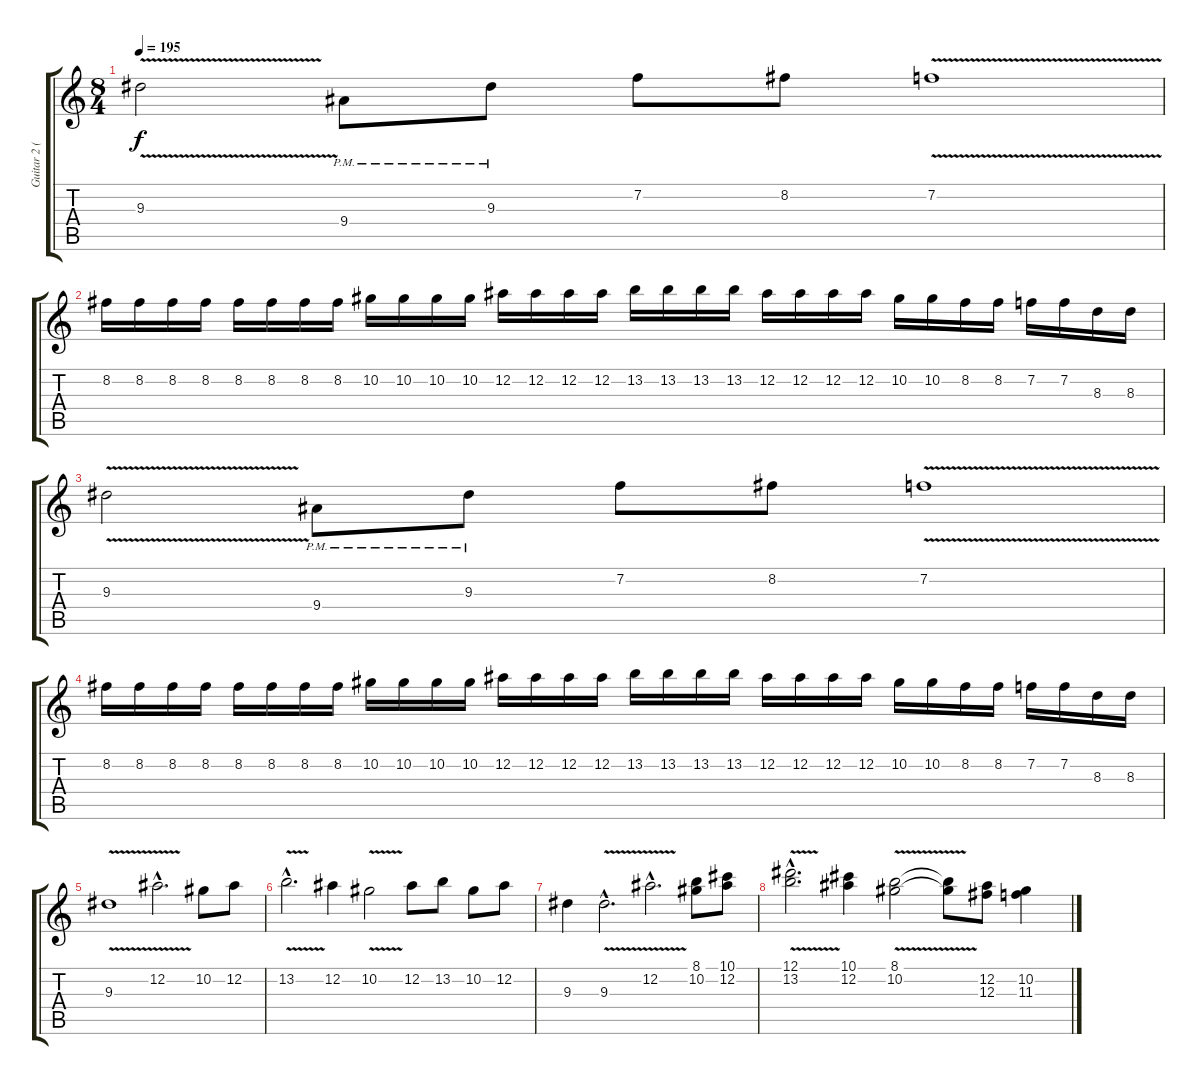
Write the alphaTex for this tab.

\track ("Guitar 2 (Henjo Richter)" "Guitar 2 (") {instrument distortionguitar}
\staff {score tabs}
\tuning (Eb4 Bb3 Gb3 Db3 Ab2 Eb2) {hide}
\ts (8 4)
\tempo 195
\clef g2
\ks c
9.3{v}.2{dy f instrument distortionguitar} 9.4{pm}.8 9.3{pm}.8 7.2.8 8.2.8 7.2{v}.1 |
8.2.16 8.2.16 8.2.16 8.2.16 8.2.16 8.2.16 8.2.16 8.2.16 10.2.16 10.2.16 10.2.16 10.2.16 12.2.16 12.2.16 12.2.16 12.2.16 13.2.16 13.2.16 13.2.16 13.2.16 12.2.16 12.2.16 12.2.16 12.2.16 10.2.16 10.2.16 8.2.16 8.2.16 7.2.16 7.2.16 8.3.16 8.3.16 |
9.3{v}.2 9.4{pm}.8 9.3{pm}.8 7.2.8 8.2.8 7.2{v}.1 |
8.2.16 8.2.16 8.2.16 8.2.16 8.2.16 8.2.16 8.2.16 8.2.16 10.2.16 10.2.16 10.2.16 10.2.16 12.2.16 12.2.16 12.2.16 12.2.16 13.2.16 13.2.16 13.2.16 13.2.16 12.2.16 12.2.16 12.2.16 12.2.16 10.2.16 10.2.16 8.2.16 8.2.16 7.2.16 7.2.16 8.3.16 8.3.16 |
9.3{v}.1 12.2{v hac}.2{d} 10.2.8 12.2.8 |
13.2{v hac}.2{d} 12.2.4 10.2{v}.2 12.2.8 13.2.8 10.2.8 12.2.8 |
9.3.4 9.3{v hac}.2{d} 12.2{v hac}.2{d} (8.1 10.2).8 (10.1 12.2).8 |
(12.1{v hac} 13.2{v hac}).2{d} (10.1 12.2).4 (8.1{v} 10.2{v}).2 (8.1{t} 10.2{t}).8 (12.2 12.3).8 (10.2 11.3).4
